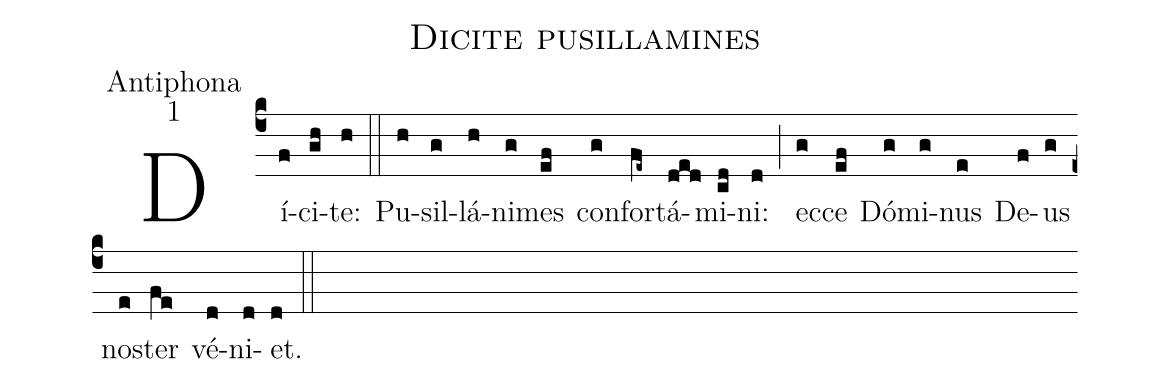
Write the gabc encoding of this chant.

name:Dicite pusillamines;
office-part:Antiphona;
mode:1;
%%
(c4) Dí(f)ci(gh)te:(h) (::)
Pu(h)sil(g)lá(h)ni(g)mes(ef) con(g)for(fe~)tá(ded)mi(cd)ni:(d) (;) ec(g)ce(ef) Dó(g)mi(g)nus(e) De(f)us(g) no(e)ster(fe) vé(d)ni(d)et.(d) (::)
